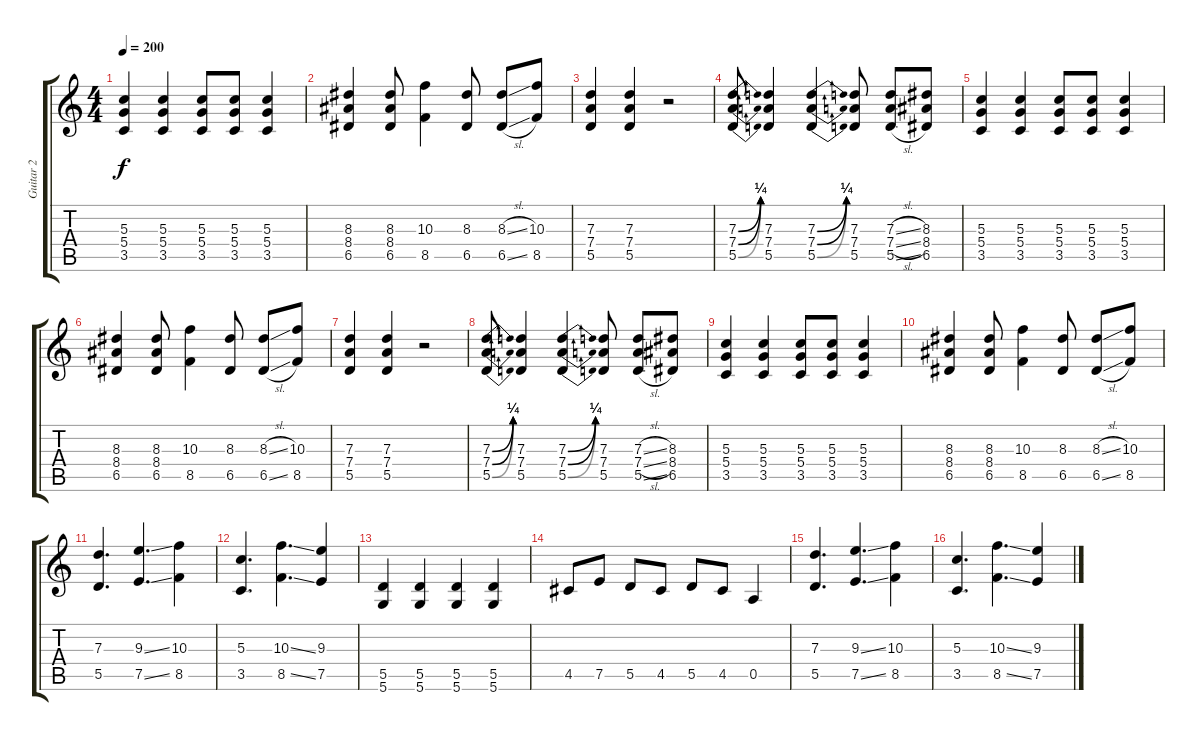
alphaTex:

\track ("Guitar 2" "Guitar 2") {instrument distortionguitar}
\staff {score tabs}
\tuning (E4 B3 G3 D3 A2 D2) {hide}
\ts (4 4)
\tempo 200
\clef g2
\ks c
(5.3 5.4 3.5).4{dy f} (5.3 5.4 3.5).4 (5.3 5.4 3.5).8 (5.3 5.4 3.5).8 (5.3 5.4 3.5).4 |
(8.3 8.4 6.5).4 (8.3 8.4 6.5).8 (10.3 8.5).4 (8.3 6.5).8 (8.3{sl} 6.5{sl}).8 (10.3 8.5).8 |
(7.3 7.4 5.5).4 (7.3 7.4 5.5).4 r.2 |
(7.3{be (bend 0 0 60 1)} 7.4{be (bend 0 0 60 1)} 5.5{be (bend 0 0 60 1)}).8 (7.3 7.4 5.5).4 (7.3{be (bend 0 0 60 1)} 7.4{be (bend 0 0 60 1)} 5.5{be (bend 0 0 60 1)}).4 (7.3 7.4 5.5).8 (7.3{sl} 7.4{sl} 5.5{sl}).8 (8.3 8.4 6.5).8 |
(5.3 5.4 3.5).4 (5.3 5.4 3.5).4 (5.3 5.4 3.5).8 (5.3 5.4 3.5).8 (5.3 5.4 3.5).4 |
(8.3 8.4 6.5).4 (8.3 8.4 6.5).8 (10.3 8.5).4 (8.3 6.5).8 (8.3{sl} 6.5{sl}).8 (10.3 8.5).8 |
(7.3 7.4 5.5).4 (7.3 7.4 5.5).4 r.2 |
(7.3{be (bend 0 0 60 1)} 7.4{be (bend 0 0 60 1)} 5.5{be (bend 0 0 60 1)}).8 (7.3 7.4 5.5).4 (7.3{be (bend 0 0 60 1)} 7.4{be (bend 0 0 60 1)} 5.5{be (bend 0 0 60 1)}).4 (7.3 7.4 5.5).8 (7.3{sl} 7.4{sl} 5.5{sl}).8 (8.3 8.4 6.5).8 |
(5.3 5.4 3.5).4 (5.3 5.4 3.5).4 (5.3 5.4 3.5).8 (5.3 5.4 3.5).8 (5.3 5.4 3.5).4 |
(8.3 8.4 6.5).4 (8.3 8.4 6.5).8 (10.3 8.5).4 (8.3 6.5).8 (8.3{sl} 6.5{sl}).8 (10.3 8.5).8 |
(7.3 5.5).4{d} (9.3{ss} 7.5{ss}).4{d} (10.3 8.5).4 |
(5.3 3.5).4{d} (10.3{ss} 8.5{ss}).4{d} (9.3 7.5).4 |
(5.5 5.6).4 (5.5 5.6).4 (5.5 5.6).4 (5.5 5.6).4 |
4.5.8 7.5.8 5.5.8 4.5.8 5.5.8 4.5.8 0.5.4 |
(7.3 5.5).4{d} (9.3{ss} 7.5{ss}).4{d} (10.3 8.5).4 |
(5.3 3.5).4{d} (10.3{ss} 8.5{ss}).4{d} (9.3 7.5).4
